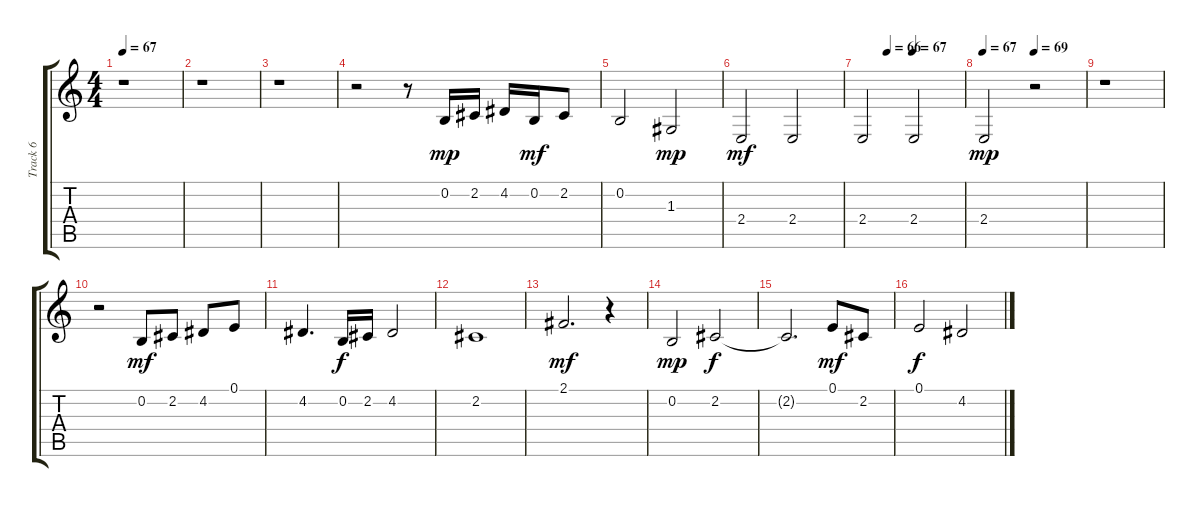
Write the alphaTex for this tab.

\track ("Track 6" "Track 6") {instrument cello}
\staff {score tabs}
\tuning (E4 B3 G3 D3 A2 E2) {hide}
\ts (4 4)
\tempo 67
\clef g2
\ks c
r.1{dy f} |
r.1 |
r.1 |
r.2 r.8 0.2.16{dy mp} 2.2.16 4.2.16 0.2.16{dy mf} 2.2.8 |
0.2.2 1.3.2{dy mp} |
2.4.2{dy mf} 2.4.2 |
\tempo (66 0.25)
\tempo (67 0.5)
2.4.2 2.4.2 |
\tempo 67
\tempo (69 0.5)
2.4.2{dy mp} r.2 |
r.1 |
r.2 0.2.8{dy mf instrument stringensemble1} 2.2.8 4.2.8 0.1.8 |
4.2.4{d} 0.2.16{dy f} 2.2.16 4.2.2 |
2.2.1 |
2.1.2{d dy mf} r.4 |
0.2.2{dy mp} 2.2.2{dy f} |
2.2{t}.2{d} 0.1.8{dy mf} 2.2.8 |
0.1.2{dy f} 4.2.2
